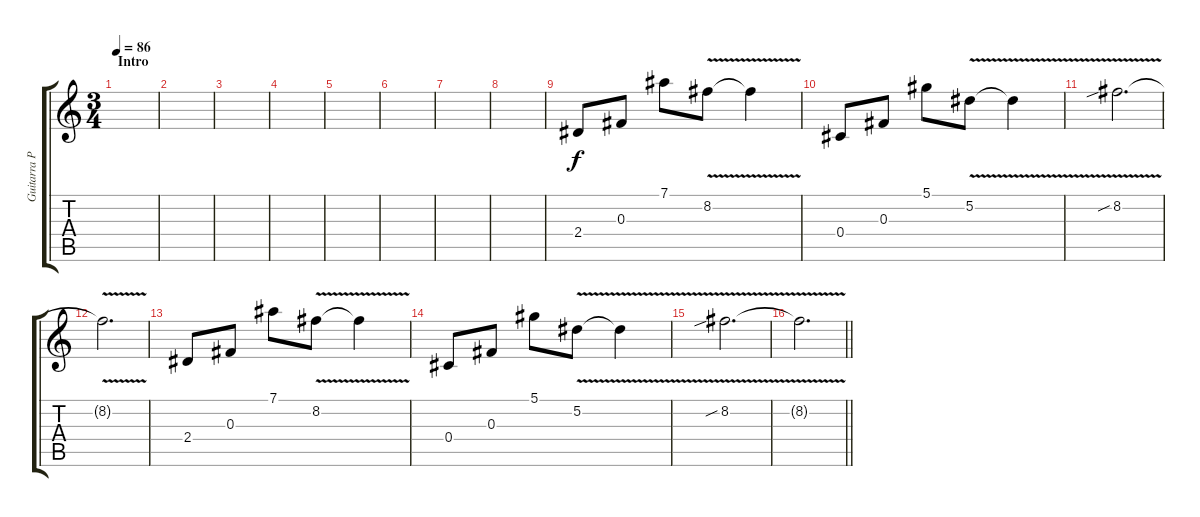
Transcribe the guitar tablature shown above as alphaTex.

\track ("Guitarra Principal" "Guitarra P") {instrument distortionguitar}
\staff {score tabs}
\tuning (Eb4 Bb3 Gb3 Db3 Ab2 Db2) {hide}
\ts (3 4)
\section ("" "Intro")
\tempo 86
\clef g2
\ks c
|
|
|
|
|
|
|
|
2.4.8 0.3.8 7.1.8 8.2{v}.8 8.2{t}.4 |
0.4.8 0.3.8 5.1.8 5.2{v}.8 5.2{t}.4 |
8.2{v sib}.2{d} |
8.2{t}.2{d} |
2.4.8 0.3.8 7.1.8 8.2{v}.8 8.2{t}.4 |
0.4.8 0.3.8 5.1.8 5.2{v}.8 5.2{t}.4 |
8.2{v sib}.2{d} |
\barLineRight lightlight
8.2{t}.2{d}
